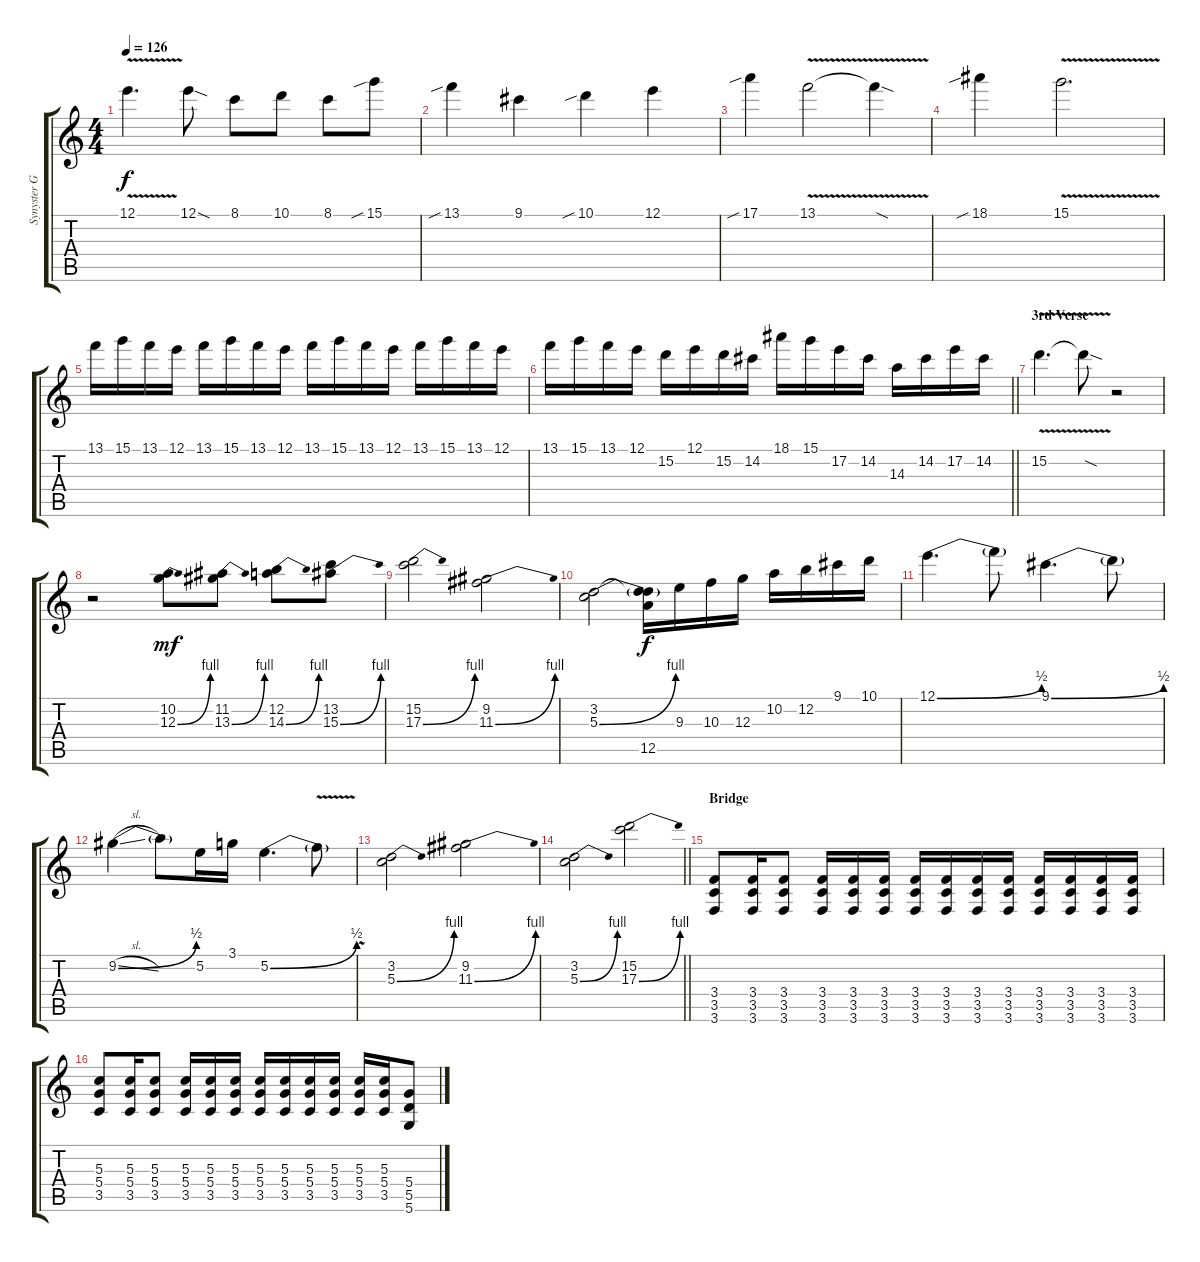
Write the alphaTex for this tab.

\track ("Synyster Gates" "Synyster G") {instrument distortionguitar}
\staff {score tabs}
\tuning (E4 B3 G3 D3 A2 D2) {hide}
\ts (4 4)
\tempo 126
\clef g2
\ks c
12.1{v}.4{d dy f} 12.1{sod}.8 8.1.8 10.1.8 8.1.8 15.1{sib}.8 |
13.1{sib}.4 9.1.4 10.1{sib}.4 12.1.4 |
17.1{sib}.4 13.1{v}.2 13.1{sod t}.4 |
18.1{sib}.4 15.1{v}.2{d} |
13.1.16 15.1.16 13.1.16 12.1.16 13.1.16 15.1.16 13.1.16 12.1.16 13.1.16 15.1.16 13.1.16 12.1.16 13.1.16 15.1.16 13.1.16 12.1.16 |
\barLineRight lightlight
13.1.16 15.1.16 13.1.16 12.1.16 15.2.16 12.1.16 15.2.16 14.2.16 18.1.16 15.1.16 17.2.16 14.2.16 14.3.16 14.2.16 17.2.16 14.2.16 |
\section ("" "3rd Verse")
15.2{v}.4{d} 15.2{sod t}.8 r.2 |
r.2{volume 16 balance 8} (10.2 12.3{be (bend 0 0 60 4)}).8{dy mf} (11.2 13.3{be (bend 0 0 60 4)}).8 (12.2 14.3{be (bend 0 0 60 4)}).8 (13.2 15.3{be (bend 0 0 60 4)}).8 |
(15.2 17.3{be (bend 0 0 60 4)}).2 (9.2 11.3{be (bend 0 0 60 4)}).2 |
(3.2 5.3{be (bend 0 0 60 4)}).2 (3.2{t} 5.3{t} 12.5).16{dy f volume 14 balance 2} 9.3.16 10.3.16 12.3.16 10.2.16 12.2.16 9.1.16 10.1.16 |
12.1{be (bend 0 0 60 2)}.4{d} 12.1{t}.8 9.1{be (bend 0 0 60 2)}.4{d} 9.1{t}.8 |
9.2{be (bend 0 0 60 2) sl}.4 9.2{t}.8 5.2.16 3.1.16 5.2{be (bend 0 0 60 2)}.4{d} 5.2{v t}.8 |
(3.2 5.3{be (bend 0 0 60 4)}).2{volume 16 balance 8} (9.2 11.3{be (bend 0 0 60 4)}).2 |
\barLineRight lightlight
(3.2 5.3{be (bend 0 0 60 4)}).2 (15.2 17.3{be (bend 0 0 60 4)}).2 |
\section ("" "Bridge")
(3.4 3.5 3.6).8{volume 12 balance 14} (3.4 3.5 3.6).16 (3.4 3.5 3.6).8 (3.4 3.5 3.6).16 (3.4 3.5 3.6).16 (3.4 3.5 3.6).16 (3.4 3.5 3.6).16 (3.4 3.5 3.6).16 (3.4 3.5 3.6).16 (3.4 3.5 3.6).16 (3.4 3.5 3.6).16 (3.4 3.5 3.6).16 (3.4 3.5 3.6).16 (3.4 3.5 3.6).16 |
(5.3 5.4 3.5).8 (5.3 5.4 3.5).16 (5.3 5.4 3.5).8 (5.3 5.4 3.5).16 (5.3 5.4 3.5).16 (5.3 5.4 3.5).16 (5.3 5.4 3.5).16 (5.3 5.4 3.5).16 (5.3 5.4 3.5).16 (5.3 5.4 3.5).16 (5.3 5.4 3.5).16 (5.3 5.4 3.5).16 (5.4 5.5 5.6).8
